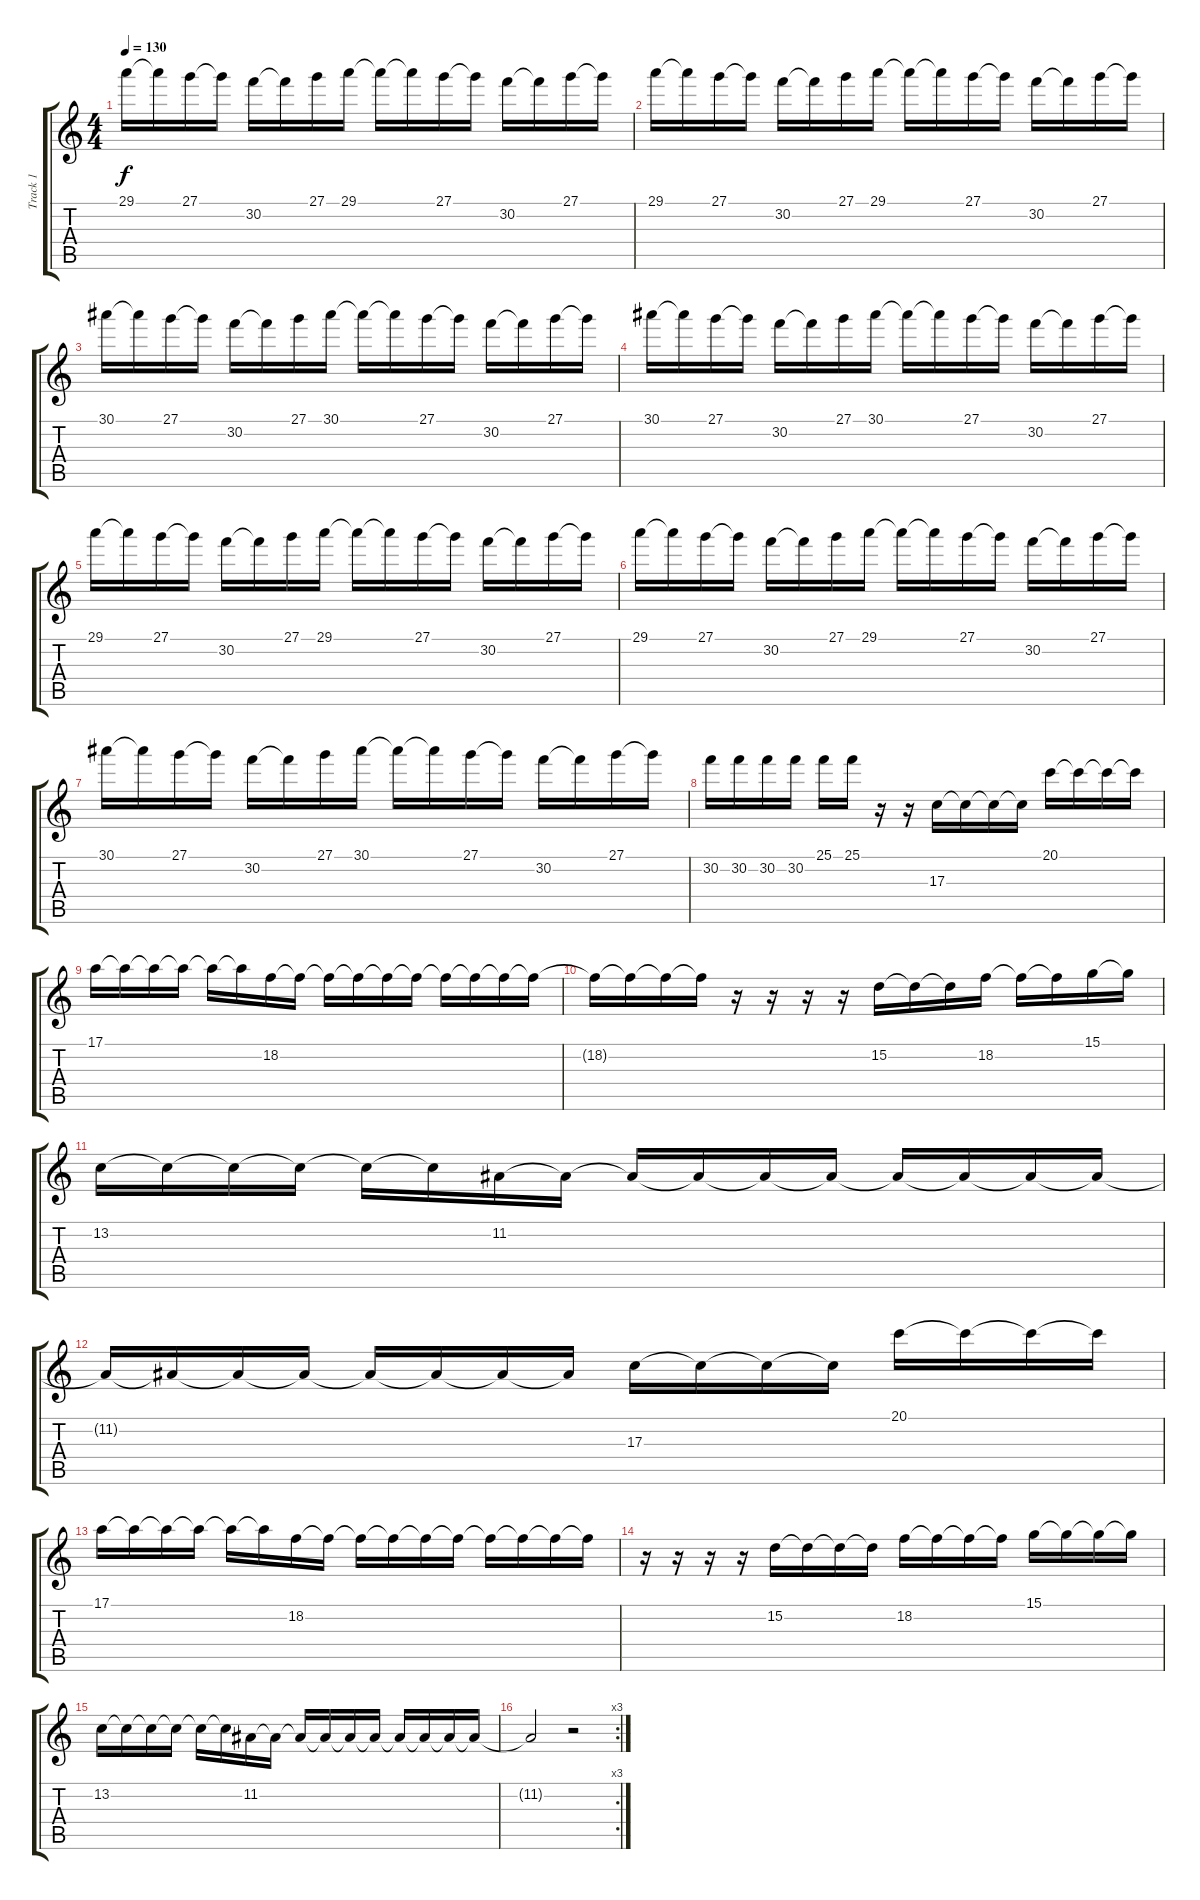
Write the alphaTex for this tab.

\track ("Track 1" "Track 1") {instrument lead5charang}
\staff {score tabs}
\tuning (E4 B3 G3 D3 A2 E2) {hide}
\ts (4 4)
\tempo 130
\clef g2
\ks c
29.1.16{dy f} 29.1{t}.16 27.1.16 27.1{t}.16 30.2.16 30.2{t}.16 27.1.16 29.1.16 29.1{t}.16 29.1{t}.16 27.1.16 27.1{t}.16 30.2.16 30.2{t}.16 27.1.16 27.1{t}.16 |
29.1.16 29.1{t}.16 27.1.16 27.1{t}.16 30.2.16 30.2{t}.16 27.1.16 29.1.16 29.1{t}.16 29.1{t}.16 27.1.16 27.1{t}.16 30.2.16 30.2{t}.16 27.1.16 27.1{t}.16 |
30.1.16 30.1{t}.16 27.1.16 27.1{t}.16 30.2.16 30.2{t}.16 27.1.16 30.1.16 30.1{t}.16 30.1{t}.16 27.1.16 27.1{t}.16 30.2.16 30.2{t}.16 27.1.16 27.1{t}.16 |
30.1.16 30.1{t}.16 27.1.16 27.1{t}.16 30.2.16 30.2{t}.16 27.1.16 30.1.16 30.1{t}.16 30.1{t}.16 27.1.16 27.1{t}.16 30.2.16 30.2{t}.16 27.1.16 27.1{t}.16 |
29.1.16 29.1{t}.16 27.1.16 27.1{t}.16 30.2.16 30.2{t}.16 27.1.16 29.1.16 29.1{t}.16 29.1{t}.16 27.1.16 27.1{t}.16 30.2.16 30.2{t}.16 27.1.16 27.1{t}.16 |
29.1.16 29.1{t}.16 27.1.16 27.1{t}.16 30.2.16 30.2{t}.16 27.1.16 29.1.16 29.1{t}.16 29.1{t}.16 27.1.16 27.1{t}.16 30.2.16 30.2{t}.16 27.1.16 27.1{t}.16 |
30.1.16 30.1{t}.16 27.1.16 27.1{t}.16 30.2.16 30.2{t}.16 27.1.16 30.1.16 30.1{t}.16 30.1{t}.16 27.1.16 27.1{t}.16 30.2.16 30.2{t}.16 27.1.16 27.1{t}.16 |
30.2.16 30.2.16 30.2.16 30.2.16 25.1.16 25.1.16 r.16 r.16 17.3.16 17.3{t}.16 17.3{t}.16 17.3{t}.16 20.1.16 20.1{t}.16 20.1{t}.16 20.1{t}.16 |
17.1.16 17.1{t}.16 17.1{t}.16 17.1{t}.16 17.1{t}.16 17.1{t}.16 18.2.16 18.2{t}.16 18.2{t}.16 18.2{t}.16 18.2{t}.16 18.2{t}.16 18.2{t}.16 18.2{t}.16 18.2{t}.16 18.2{t}.16 |
18.2{t}.16 18.2{t}.16 18.2{t}.16 18.2{t}.16 r.16 r.16 r.16 r.16 15.2.16 15.2{t}.16 15.2{t}.16 18.2.16 18.2{t}.16 18.2{t}.16 15.1.16 15.1{t}.16 |
13.2.16 13.2{t}.16 13.2{t}.16 13.2{t}.16 13.2{t}.16 13.2{t}.16 11.2.16 11.2{t}.16 11.2{t}.16 11.2{t}.16 11.2{t}.16 11.2{t}.16 11.2{t}.16 11.2{t}.16 11.2{t}.16 11.2{t}.16 |
11.2{t}.16 11.2{t}.16 11.2{t}.16 11.2{t}.16 11.2{t}.16 11.2{t}.16 11.2{t}.16 11.2{t}.16 17.3.16 17.3{t}.16 17.3{t}.16 17.3{t}.16 20.1.16 20.1{t}.16 20.1{t}.16 20.1{t}.16 |
17.1.16 17.1{t}.16 17.1{t}.16 17.1{t}.16 17.1{t}.16 17.1{t}.16 18.2.16 18.2{t}.16 18.2{t}.16 18.2{t}.16 18.2{t}.16 18.2{t}.16 18.2{t}.16 18.2{t}.16 18.2{t}.16 18.2{t}.16 |
r.16 r.16 r.16 r.16 15.2.16 15.2{t}.16 15.2{t}.16 15.2{t}.16 18.2.16 18.2{t}.16 18.2{t}.16 18.2{t}.16 15.1.16 15.1{t}.16 15.1{t}.16 15.1{t}.16 |
13.2.16 13.2{t}.16 13.2{t}.16 13.2{t}.16 13.2{t}.16 13.2{t}.16 11.2.16 11.2{t}.16 11.2{t}.16 11.2{t}.16 11.2{t}.16 11.2{t}.16 11.2{t}.16 11.2{t}.16 11.2{t}.16 11.2{t}.16 |
\rc 3
11.2{t}.2 r.2
